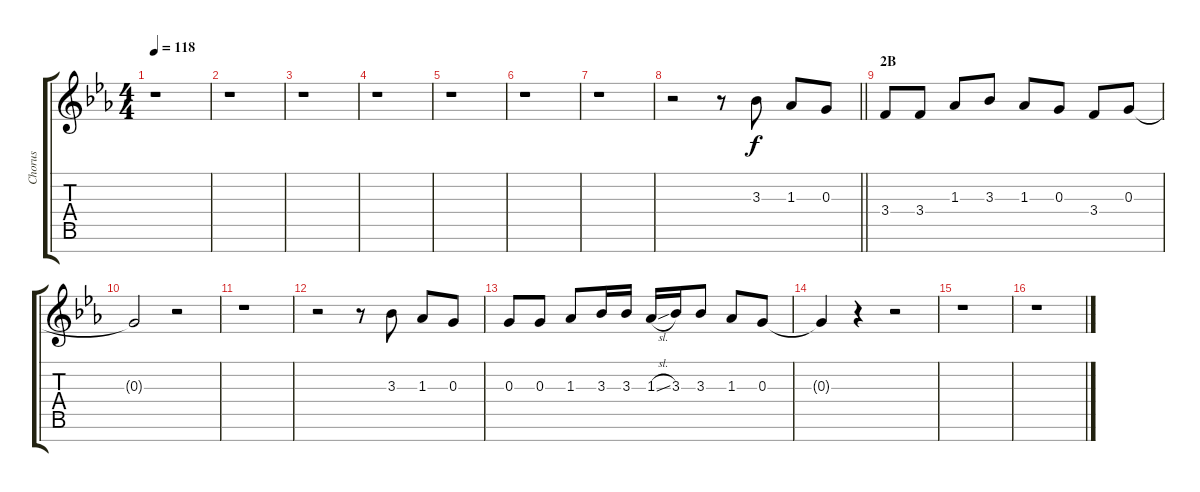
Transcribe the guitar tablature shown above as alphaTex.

\track ("Chorus" "Chorus") {instrument voiceoohs}
\staff {score tabs}
\tuning (E5 B4 G4 D4 A3 E3 B2) {hide}
\ts (4 4)
\tempo 118
\clef g2
\ks eb
r.1{dy f} |
r.1 |
r.1 |
r.1 |
r.1 |
r.1 |
r.1 |
\barLineRight lightlight
r.2 r.8 3.3.8 1.3.8 0.3.8 |
\section ("" "2B")
3.4.8 3.4.8 1.3.8 3.3.8 1.3.8 0.3.8 3.4.8 0.3.8 |
0.3{t}.2 r.2 |
r.1 |
r.2 r.8 3.3.8 1.3.8 0.3.8 |
0.3.8 0.3.8 1.3.8 3.3.16 3.3.16 1.3{sl}.16 3.3.16 3.3.8 1.3.8 0.3.8 |
0.3{t}.4 r.4 r.2 |
r.1 |
r.1
